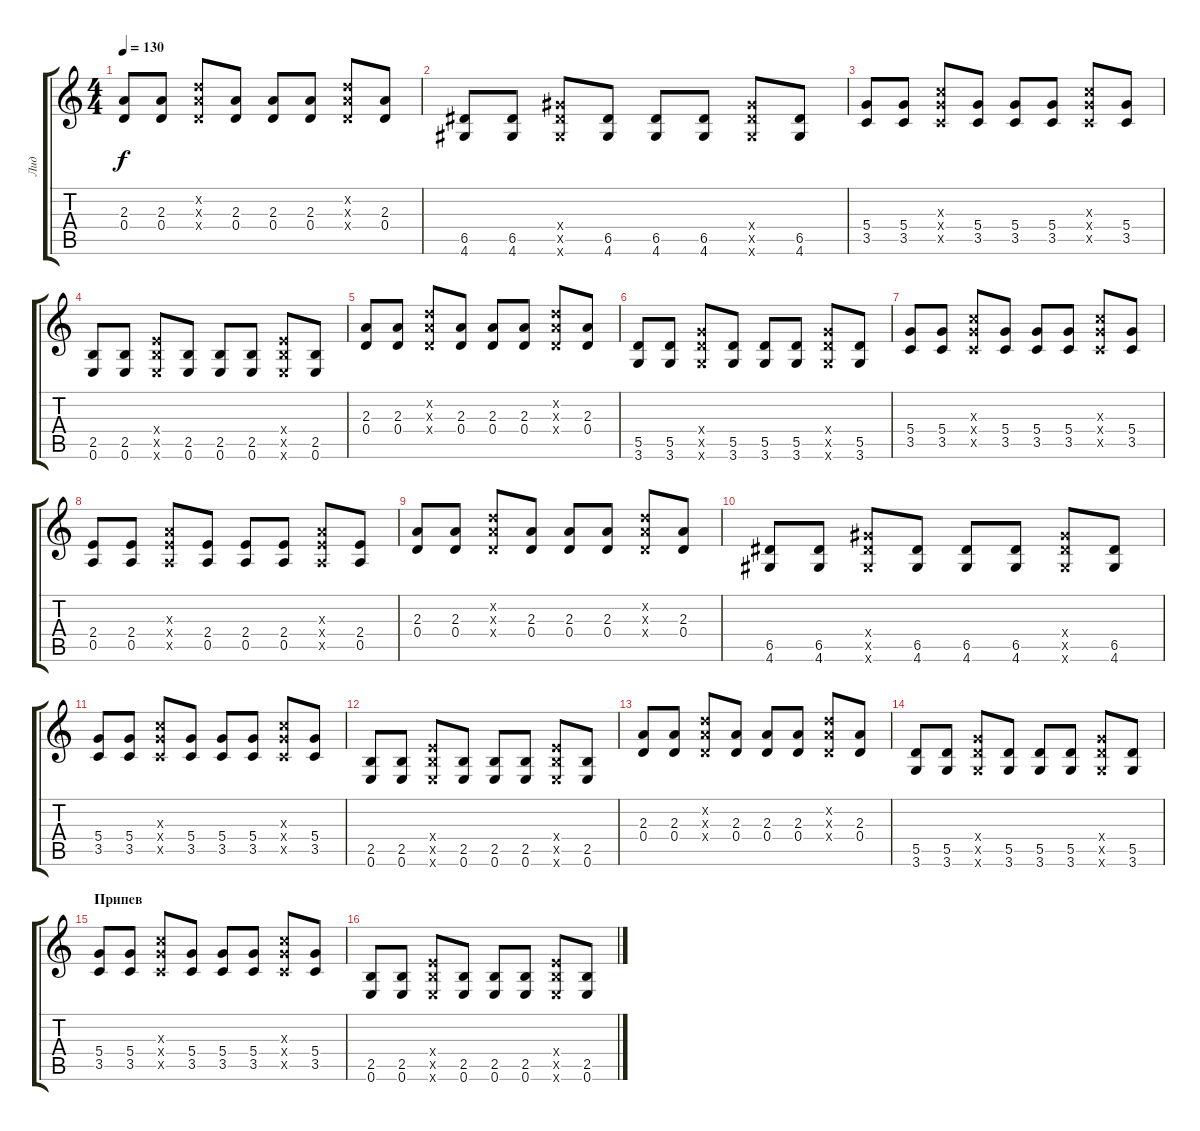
\track ("Лид" "Лид") {instrument electricguitarmuted}
\staff {score tabs}
\tuning (E4 B3 G3 D3 A2 E2) {hide}
\ts (4 4)
\tempo 130
\clef g2
\ks c
(2.3 0.4).8{dy f} (2.3 0.4).8 (3.2{x} 2.3{x} 0.4{x}).8 (2.3 0.4).8 (2.3 0.4).8 (2.3 0.4).8 (3.2{x} 2.3{x} 0.4{x}).8 (2.3 0.4).8 |
(6.5 4.6).8 (6.5 4.6).8 (6.4{x} 6.5{x} 4.6{x}).8 (6.5 4.6).8 (6.5 4.6).8 (6.5 4.6).8 (6.4{x} 6.5{x} 4.6{x}).8 (6.5 4.6).8 |
(5.4 3.5).8 (5.4 3.5).8 (5.3{x} 5.4{x} 3.5{x}).8 (5.4 3.5).8 (5.4 3.5).8 (5.4 3.5).8 (5.3{x} 5.4{x} 3.5{x}).8 (5.4 3.5).8 |
(2.5 0.6).8 (2.5 0.6).8 (2.4{x} 2.5{x} 0.6{x}).8 (2.5 0.6).8 (2.5 0.6).8 (2.5 0.6).8 (2.4{x} 2.5{x} 0.6{x}).8 (2.5 0.6).8 |
(2.3 0.4).8 (2.3 0.4).8 (3.2{x} 2.3{x} 0.4{x}).8 (2.3 0.4).8 (2.3 0.4).8 (2.3 0.4).8 (3.2{x} 2.3{x} 0.4{x}).8 (2.3 0.4).8 |
(5.5 3.6).8 (5.5 3.6).8 (5.4{x} 5.5{x} 3.6{x}).8 (5.5 3.6).8 (5.5 3.6).8 (5.5 3.6).8 (5.4{x} 5.5{x} 3.6{x}).8 (5.5 3.6).8 |
(5.4 3.5).8{volume 12} (5.4 3.5).8 (5.3{x} 5.4{x} 3.5{x}).8 (5.4 3.5).8 (5.4 3.5).8 (5.4 3.5).8 (5.3{x} 5.4{x} 3.5{x}).8 (5.4 3.5).8 |
(2.4 0.5).8 (2.4 0.5).8 (2.3{x} 2.4{x} 0.5{x}).8 (2.4 0.5).8 (2.4 0.5).8 (2.4 0.5).8 (2.3{x} 2.4{x} 0.5{x}).8 (2.4 0.5).8 |
(2.3 0.4).8 (2.3 0.4).8 (3.2{x} 2.3{x} 0.4{x}).8 (2.3 0.4).8 (2.3 0.4).8 (2.3 0.4).8 (3.2{x} 2.3{x} 0.4{x}).8 (2.3 0.4).8 |
(6.5 4.6).8 (6.5 4.6).8 (6.4{x} 6.5{x} 4.6{x}).8 (6.5 4.6).8 (6.5 4.6).8 (6.5 4.6).8 (6.4{x} 6.5{x} 4.6{x}).8 (6.5 4.6).8 |
(5.4 3.5).8 (5.4 3.5).8 (5.3{x} 5.4{x} 3.5{x}).8 (5.4 3.5).8 (5.4 3.5).8 (5.4 3.5).8 (5.3{x} 5.4{x} 3.5{x}).8 (5.4 3.5).8 |
(2.5 0.6).8 (2.5 0.6).8 (2.4{x} 2.5{x} 0.6{x}).8 (2.5 0.6).8 (2.5 0.6).8 (2.5 0.6).8 (2.4{x} 2.5{x} 0.6{x}).8 (2.5 0.6).8 |
(2.3 0.4).8 (2.3 0.4).8 (3.2{x} 2.3{x} 0.4{x}).8 (2.3 0.4).8 (2.3 0.4).8 (2.3 0.4).8 (3.2{x} 2.3{x} 0.4{x}).8 (2.3 0.4).8 |
(5.5 3.6).8 (5.5 3.6).8 (5.4{x} 5.5{x} 3.6{x}).8 (5.5 3.6).8 (5.5 3.6).8 (5.5 3.6).8 (5.4{x} 5.5{x} 3.6{x}).8 (5.5 3.6).8 |
\section ("" "Припев")
(5.4 3.5).8 (5.4 3.5).8 (5.3{x} 5.4{x} 3.5{x}).8 (5.4 3.5).8 (5.4 3.5).8 (5.4 3.5).8 (5.3{x} 5.4{x} 3.5{x}).8 (5.4 3.5).8 |
(2.5 0.6).8 (2.5 0.6).8 (2.4{x} 2.5{x} 0.6{x}).8 (2.5 0.6).8 (2.5 0.6).8 (2.5 0.6).8 (2.4{x} 2.5{x} 0.6{x}).8 (2.5 0.6).8
